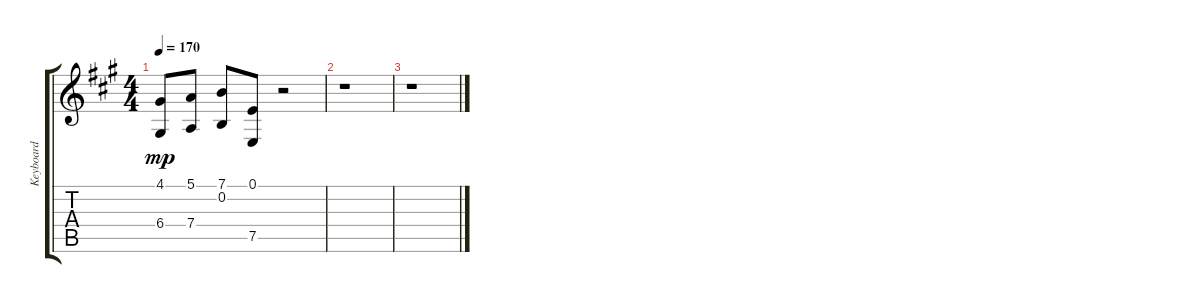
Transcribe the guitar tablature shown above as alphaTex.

\track ("Keyboard" "Keyboard") {instrument lead2sawtooth}
\staff {score tabs}
\tuning (E4 B3 G3 D3 A2 E2) {hide}
\ts (4 4)
\tempo 170
\clef g2
\ks a
(4.1 6.4).8{dy mp} (5.1 7.4).8 (7.1 0.2).8 (0.1 7.5).8 r.2 |
r.1 |
r.1
